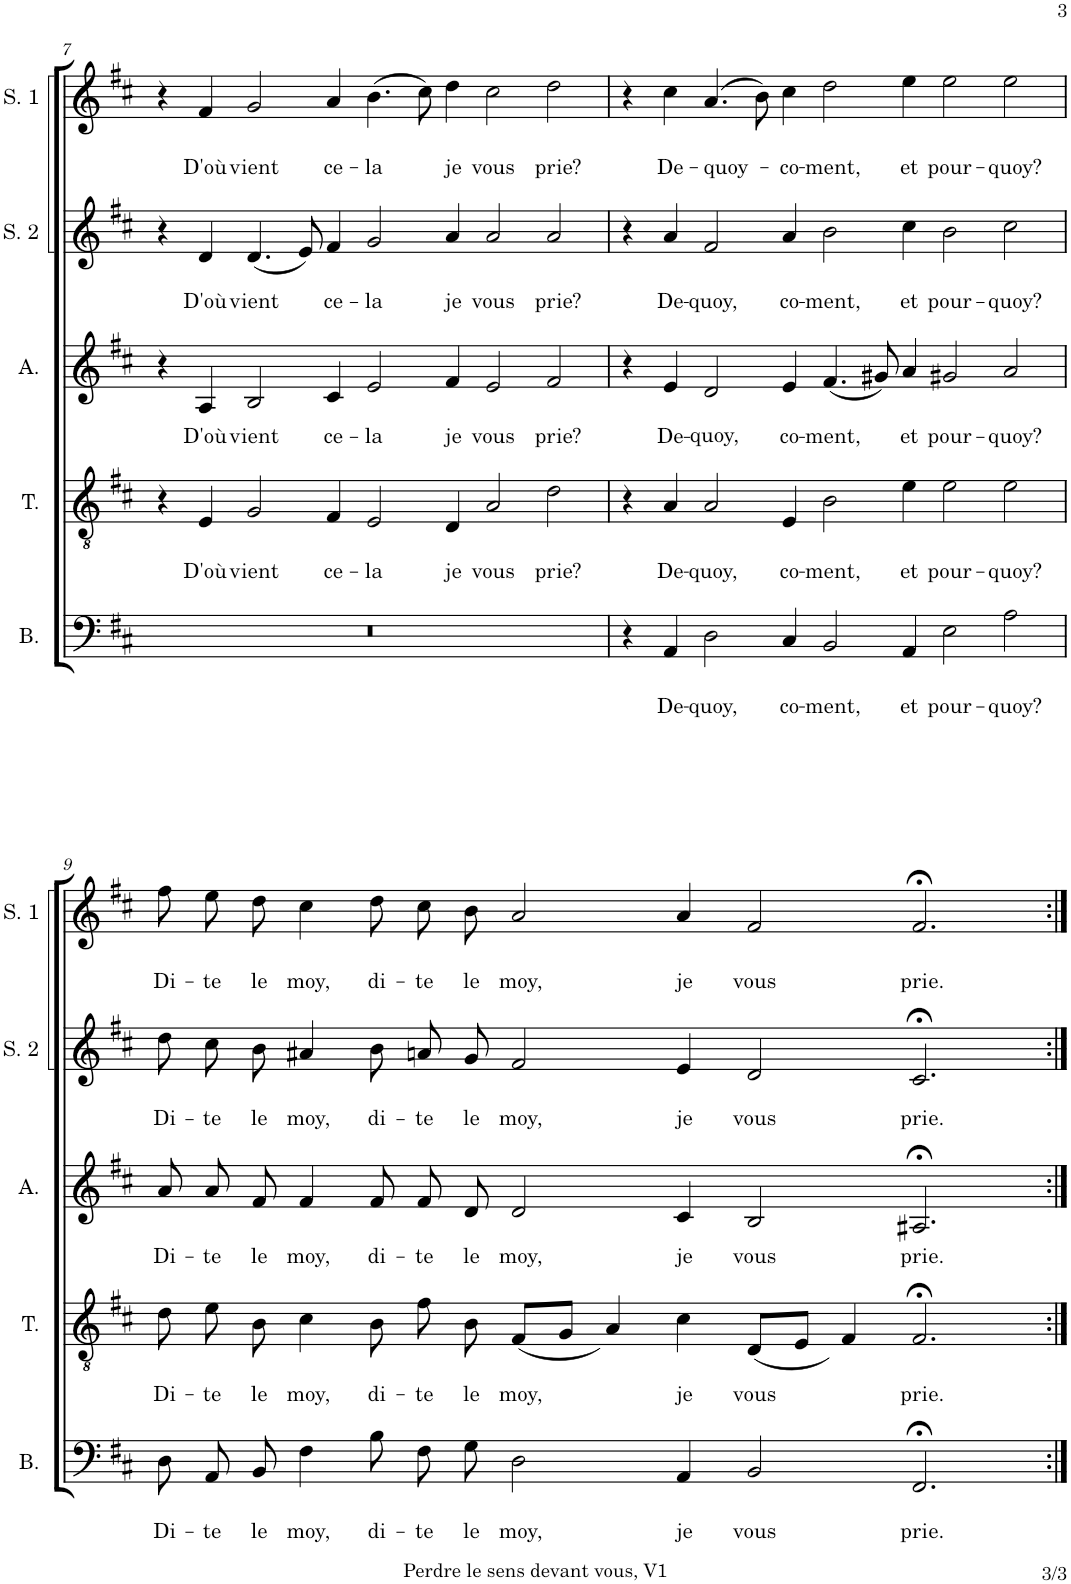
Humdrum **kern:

**kern	**text	**text	**kern	**text	**text	**kern	**text	**text	**kern	**text	**text	**kern	**text	**text
*part5	*part5	*part5	*part4	*part4	*part4	*part3	*part3	*part3	*part2	*part2	*part2	*part1	*part1	*part1
*staff5	*staff5	*staff5	*staff4	*staff4	*staff4	*staff3	*staff3	*staff3	*staff2	*staff2	*staff2	*staff1	*staff1	*staff1
*I"Basse	*	*	*I"Ténor	*	*	*I"Alto	*	*	*I"Soprano 2	*	*	*I"Soprano 1	*	*
*I'B.	*	*	*I'T.	*	*	*I'A.	*	*	*I'S. 2	*	*	*I'S. 1	*	*
!!LO:PB:g=z
*clefF4	*	*	*clefGv2	*	*	*clefG2	*	*	*clefG2	*	*	*clefG2	*	*
*k[f#c#]	*	*	*k[f#c#]	*	*	*k[f#c#]	*	*	*k[f#c#]	*	*	*k[f#c#]	*	*
*M3/1	*	*	*M3/1	*	*	*M3/1	*	*	*M3/1	*	*	*M3/1	*	*
=7	=7	=7	=7	=7	=7	=7	=7	=7	=7	=7	=7	=7	=7	=7
0.r	.	.	4r	.	.	4r	.	.	4r	.	.	4r	.	.
!	!	!	!	!	!LO:LY:b	!	!	!LO:LY:b	!	!	!LO:LY:b	!	!	!LO:LY:b
.	.	.	4E/	.	D'où	4A/	.	D'où	4d/	.	D'où	4f#/	.	D'où
!	!	!	!	!	!LO:LY:b	!	!	!LO:LY:b	!	!	!LO:LY:b	!	!	!LO:LY:b
.	.	.	2G/	.	vient	2B/	.	vient	(4.d/	.	vient	2g/	.	vient
.	.	.	.	.	.	.	.	.	8e/)	.	.	.	.	.
!	!	!	!	!	!LO:LY:b	!	!	!LO:LY:b	!	!	!LO:LY:b	!	!	!LO:LY:b
.	.	.	4F#/	.	ce-	4c#/	.	ce-	4f#/	.	ce-	4a/	.	ce-
!	!	!	!	!	!LO:LY:b	!	!	!LO:LY:b	!	!	!LO:LY:b	!	!	!LO:LY:b
.	.	.	2E/	.	-la	2e/	.	-la	2g/	.	-la	(4.b\	.	-la
.	.	.	.	.	.	.	.	.	.	.	.	8cc#\)	.	.
!	!	!	!	!	!LO:LY:b	!	!	!LO:LY:b	!	!	!LO:LY:b	!	!	!LO:LY:b
.	.	.	4D/	.	je	4f#/	.	je	4a/	.	je	4dd\	.	-je
!	!	!	!	!	!LO:LY:b	!	!	!LO:LY:b	!	!	!LO:LY:b	!	!	!LO:LY:b
.	.	.	2A/	.	vous	2e/	.	vous	2a/	.	vous	2cc#\	.	vous
!	!	!	!	!	!LO:LY:b	!	!	!LO:LY:b	!	!	!LO:LY:b	!	!	!LO:LY:b
.	.	.	2d\	.	prie?	2f#/	.	prie?	2a/	.	prie?	2dd\	.	prie?
=8	=8	=8	=8	=8	=8	=8	=8	=8	=8	=8	=8	=8	=8	=8
4r	.	.	4r	.	.	4r	.	.	4r	.	.	4r	.	.
!	!	!LO:LY:b	!	!	!LO:LY:b	!	!	!LO:LY:b	!	!	!LO:LY:b	!	!	!LO:LY:b
4AA/	.	De-	4A/	.	De-	4e/	.	De-	4a/	.	De-	4cc#\	.	De-
!	!	!LO:LY:b	!	!	!LO:LY:b	!	!	!LO:LY:b	!	!	!LO:LY:b	!	!	!LO:LY:b
2D\	.	-quoy,	2A/	.	-quoy,	2d/	.	-quoy,	2f#/	.	-quoy,	(4.a/	.	-quoy-
.	.	.	.	.	.	.	.	.	.	.	.	8b\)	.	.
!	!	!LO:LY:b	!	!	!LO:LY:b	!	!	!LO:LY:b	!	!	!LO:LY:b	!	!	!LO:LY:b
4C#/	.	co-	4E/	.	co-	4e/	.	co-	4a/	.	co-	4cc#\	.	-co-
!	!	!LO:LY:b	!	!	!LO:LY:b	!	!	!LO:LY:b	!	!	!LO:LY:b	!	!	!LO:LY:b
2BB/	.	-ment,	2B\	.	-ment,	(4.f#/	.	-ment,	2b\	.	-ment,	2dd\	.	-ment,
.	.	.	.	.	.	8g#X/)	.	.	.	.	.	.	.	.
!	!	!LO:LY:b	!	!	!LO:LY:b	!	!	!LO:LY:b	!	!	!LO:LY:b	!	!	!LO:LY:b
4AA/	.	et	4e\	.	et	4a/	.	et	4cc#\	.	et	4ee\	.	et
!	!	!LO:LY:b	!	!	!LO:LY:b	!	!	!LO:LY:b	!	!	!LO:LY:b	!	!	!LO:LY:b
2E\	.	pour-	2e\	.	pour-	2g#X/	.	pour-	2b\	.	pour-	2ee\	.	pour-
!	!	!LO:LY:b	!	!	!LO:LY:b	!	!	!LO:LY:b	!	!	!LO:LY:b	!	!	!LO:LY:b
2A\	.	-quoy?	2e\	.	-quoy?	2a/	.	-quoy?	2cc#\	.	-quoy?	2ee\	.	-quoy?
!!LO:LB:g=z
=9	=9	=9	=9	=9	=9	=9	=9	=9	=9	=9	=9	=9	=9	=9
!	!	!LO:LY:b	!	!	!LO:LY:b	!	!	!LO:LY:b	!	!	!LO:LY:b	!	!	!LO:LY:b
8D/L	.	Di-	8d\	.	Di-	8a/L	.	Di-	8dd\L	.	Di-	8ff#\L	.	Di-
!	!	!LO:LY:b	!	!	!LO:LY:b	!	!	!LO:LY:b	!	!	!LO:LY:b	!	!	!LO:LY:b
8AA/	.	-te	8e\	.	-te	8a/	.	-te	8cc#\	.	-te	8ee\	.	-te
!	!	!LO:LY:b	!	!	!LO:LY:b	!	!	!LO:LY:b	!	!	!LO:LY:b	!	!	!LO:LY:b
8BB/J	.	le	8B\	.	le	8f#/J	.	le	8b\J	.	le	8dd\J	.	le
!	!	!LO:LY:b	!	!	!LO:LY:b	!	!	!LO:LY:b	!	!	!LO:LY:b	!	!	!LO:LY:b
4F#\	.	moy,	4c#\	.	moy,	4f#/	.	moy,	4a#X/	.	moy,	4cc#\	.	moy,
!	!	!LO:LY:b	!	!	!LO:LY:b	!	!	!LO:LY:b	!	!	!LO:LY:b	!	!	!LO:LY:b
8B\L	.	di-	8B\	.	di-	8f#/L	.	di-	8b/L	.	di-	8dd\L	.	di-
!	!	!LO:LY:b	!	!	!LO:LY:b	!	!	!LO:LY:b	!	!	!LO:LY:b	!	!	!LO:LY:b
8F#\	.	-te	8f#\	.	-te	8f#/	.	-te	8an/	.	-te	8cc#\	.	-te
!	!	!LO:LY:b	!	!	!LO:LY:b	!	!	!LO:LY:b	!	!	!LO:LY:b	!	!	!LO:LY:b
8G\J	.	le	8B\	.	le	8d/J	.	le	8g/J	.	le	8b\J	.	le
!	!	!LO:LY:b	!	!	!LO:LY:b	!	!	!LO:LY:b	!	!	!LO:LY:b	!	!	!LO:LY:b
2D\	.	moy,	(8F#/L	.	moy,	2d/	.	moy,	2f#/	.	moy,	2a/	.	moy,
.	.	.	8G/J)	.	.	.	.	.	.	.	.	.	.	.
.	.	.	4A/	.	.	.	.	.	.	.	.	.	.	.
!	!	!LO:LY:b	!	!	!LO:LY:b	!	!	!LO:LY:b	!	!	!LO:LY:b	!	!	!LO:LY:b
4AA/	.	je	4c#\	.	je	4c#/	.	je	4e/	.	je	4a/	.	je
!	!	!LO:LY:b	!	!	!LO:LY:b	!	!	!LO:LY:b	!	!	!LO:LY:b	!	!	!LO:LY:b
2BB/	.	vous	(8D/L	.	vous	2B/	.	vous	2d/	.	vous	2f#/	.	vous
.	.	.	8E/J)	.	.	.	.	.	.	.	.	.	.	.
.	.	.	4F#/	.	.	.	.	.	.	.	.	.	.	.
!	!	!LO:LY:b	!	!	!LO:LY:b	!	!	!LO:LY:b	!	!	!LO:LY:b	!	!	!LO:LY:b
2.FF#;</	.	prie.	2.F#;</	.	prie.	2.A#X;</	.	prie.	2.c#;</	.	prie.	2.f#;</	.	prie.
=:|!	=:|!	=:|!	=:|!	=:|!	=:|!	=:|!	=:|!	=:|!	=:|!	=:|!	=:|!	=:|!	=:|!	=:|!
*-	*-	*-	*-	*-	*-	*-	*-	*-	*-	*-	*-	*-	*-	*-
